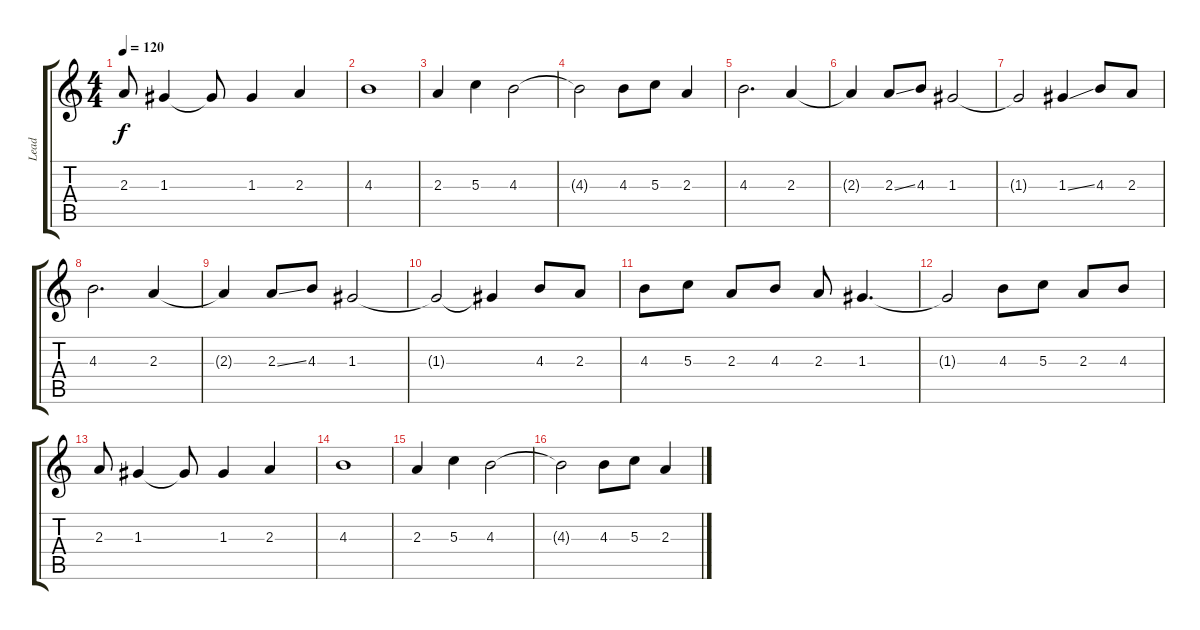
\track ("Lead" "Lead") {instrument distortionguitar}
\staff {score tabs}
\tuning (E4 B3 G3 D3 A2 E2) {hide}
\ts (4 4)
\tempo 120
\clef g2
\ks c
2.3.8{dy f} 1.3.4 1.3{t}.8 1.3.4 2.3.4 |
4.3.1 |
2.3.4 5.3.4 4.3.2 |
4.3{t}.2 4.3.8 5.3.8 2.3.4 |
4.3.2{d} 2.3.4 |
2.3{t}.4 2.3{ss}.8 4.3.8 1.3.2 |
1.3{t}.2 1.3{ss}.4 4.3.8 2.3.8 |
4.3.2{d} 2.3.4 |
2.3{t}.4 2.3{ss}.8 4.3.8 1.3.2 |
1.3{t}.2 1.3{t}.4 4.3.8 2.3.8 |
4.3.8 5.3.8 2.3.8 4.3.8 2.3.8 1.3.4{d} |
1.3{t}.2 4.3.8 5.3.8 2.3.8 4.3.8 |
2.3.8 1.3.4 1.3{t}.8 1.3.4 2.3.4 |
4.3.1 |
2.3.4 5.3.4 4.3.2 |
4.3{t}.2 4.3.8 5.3.8 2.3.4
